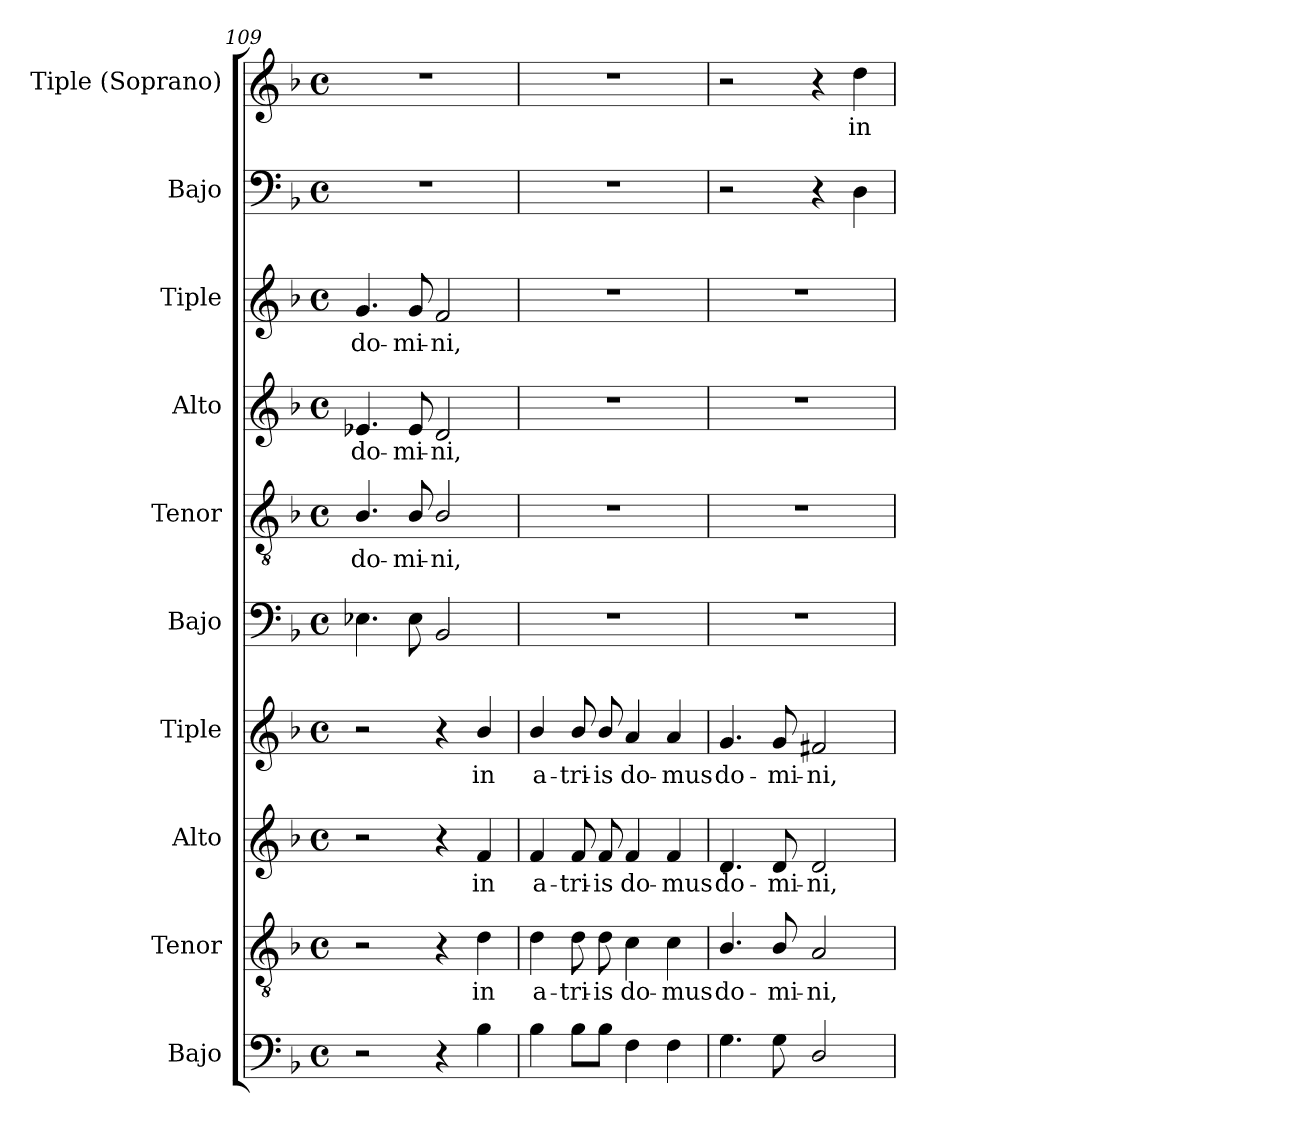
**kern	**kern	**text	**kern	**text	**kern	**text	**kern	**kern	**text	**kern	**text	**kern	**text	**kern	**kern	**text
*part10	*part9	*part9	*part8	*part8	*part7	*part7	*part6	*part5	*part5	*part4	*part4	*part3	*part3	*part2	*part1	*part1
*staff10	*staff9	*staff9	*staff8	*staff8	*staff7	*staff7	*staff6	*staff5	*staff5	*staff4	*staff4	*staff3	*staff3	*staff2	*staff1	*staff1
*I"Bajo	*I"Tenor	*	*I"Alto	*	*I"Tiple	*	*I"Bajo	*I"Tenor	*	*I"Alto	*	*I"Tiple	*	*I"Bajo	*I"Tiple (Soprano)	*
*I'B.	*I'T.	*	*I'A.	*	*	*	*I'B.	*I'T.	*	*I'A.	*	*	*	*I'B.	*I'S.	*
*clefF4	*clefGv2	*	*clefG2	*	*clefG2	*	*clefF4	*clefGv2	*	*clefG2	*	*clefG2	*	*clefF4	*clefG2	*
*	*ITrd7c12	*	*	*	*	*	*	*ITrd7c12	*	*	*	*	*	*	*	*
*k[b-]	*k[b-]	*	*k[b-]	*	*k[b-]	*	*k[b-]	*k[b-]	*	*k[b-]	*	*k[b-]	*	*k[b-]	*k[b-]	*
*F:	*F:	*	*F:	*	*F:	*	*F:	*F:	*	*F:	*	*F:	*	*F:	*F:	*
*M4/4	*M4/4	*	*M4/4	*	*M4/4	*	*M4/4	*M4/4	*	*M4/4	*	*M4/4	*	*M4/4	*M4/4	*
*met(c)	*met(c)	*	*met(c)	*	*met(c)	*	*met(c)	*met(c)	*	*met(c)	*	*met(c)	*	*met(c)	*met(c)	*
=109	=109	=109	=109	=109	=109	=109	=109	=109	=109	=109	=109	=109	=109	=109	=109	=109
!	!	!	!	!	!	!	!	!	!LO:LY:b:color=#000000	!	!	!	!	!	!	!
!	!	!	!	!	!	!	!	!	!	!	!LO:LY:b:color=#000000	!	!	!	!	!
!	!	!	!	!	!	!	!	!	!	!	!	!	!LO:LY:b:color=#000000	!	!	!
2r	2r	.	2r	.	2r	.	4.E-Xi\	4.BB-i/	do-	4.e-Xi/	do-	4.gi/	do-	1r	1r	.
!	!	!	!	!	!	!	!	!	!LO:LY:b:color=#000000	!	!	!	!	!	!	!
!	!	!	!	!	!	!	!	!	!	!	!LO:LY:b:color=#000000	!	!	!	!	!
!	!	!	!	!	!	!	!	!	!	!	!	!	!LO:LY:b:color=#000000	!	!	!
.	.	.	.	.	.	.	8E-i\	8BB-i/	-mi-	8e-i/	-mi-	8gi/	-mi-	.	.	.
!	!	!	!	!	!	!	!	!	!LO:LY:b:color=#000000	!	!	!	!	!	!	!
!	!	!	!	!	!	!	!	!	!	!	!LO:LY:b:color=#000000	!	!	!	!	!
!	!	!	!	!	!	!	!	!	!	!	!	!	!LO:LY:b:color=#000000	!	!	!
4r	4r	.	4r	.	4r	.	2BB-i/	2BB-i/	-ni,	2di/	-ni,	2fi/	-ni,	.	.	.
!	!	!LO:LY:b:color=#000000	!	!	!	!	!	!	!	!	!	!	!	!	!	!
!	!	!	!	!LO:LY:b:color=#000000	!	!	!	!	!	!	!	!	!	!	!	!
!	!	!	!	!	!	!LO:LY:b:color=#000000	!	!	!	!	!	!	!	!	!	!
4B-i\	4Di\	in	4fi/	in	4b-i/	in	.	.	.	.	.	.	.	.	.	.
=110	=110	=110	=110	=110	=110	=110	=110	=110	=110	=110	=110	=110	=110	=110	=110	=110
!	!	!LO:LY:b:color=#000000	!	!	!	!	!	!	!	!	!	!	!	!	!	!
!	!	!	!	!LO:LY:b:color=#000000	!	!	!	!	!	!	!	!	!	!	!	!
!	!	!	!	!	!	!LO:LY:b:color=#000000	!	!	!	!	!	!	!	!	!	!
4B-i\	4Di\	a-	4fi/	a-	4b-i/	a-	1r	1r	.	1r	.	1r	.	1r	1r	.
!	!	!LO:LY:b:color=#000000	!	!	!	!	!	!	!	!	!	!	!	!	!	!
!	!	!	!	!LO:LY:b:color=#000000	!	!	!	!	!	!	!	!	!	!	!	!
!	!	!	!	!	!	!LO:LY:b:color=#000000	!	!	!	!	!	!	!	!	!	!
8B-i\L	8Di\	-tri-	8fi/	-tri-	8b-i/	-tri-	.	.	.	.	.	.	.	.	.	.
!	!	!LO:LY:b:color=#000000	!	!	!	!	!	!	!	!	!	!	!	!	!	!
!	!	!	!	!LO:LY:b:color=#000000	!	!	!	!	!	!	!	!	!	!	!	!
!	!	!	!	!	!	!LO:LY:b:color=#000000	!	!	!	!	!	!	!	!	!	!
8B-i\J	8Di\	-is	8fi/	-is	8b-i/	-is	.	.	.	.	.	.	.	.	.	.
!	!	!LO:LY:b:color=#000000	!	!	!	!	!	!	!	!	!	!	!	!	!	!
!	!	!	!	!LO:LY:b:color=#000000	!	!	!	!	!	!	!	!	!	!	!	!
!	!	!	!	!	!	!LO:LY:b:color=#000000	!	!	!	!	!	!	!	!	!	!
4Fi\	4Ci\	do-	4fi/	do-	4ai/	do-	.	.	.	.	.	.	.	.	.	.
!	!	!LO:LY:b:color=#000000	!	!	!	!	!	!	!	!	!	!	!	!	!	!
!	!	!	!	!LO:LY:b:color=#000000	!	!	!	!	!	!	!	!	!	!	!	!
!	!	!	!	!	!	!LO:LY:b:color=#000000	!	!	!	!	!	!	!	!	!	!
4Fi\	4Ci\	-mus	4fi/	-mus	4ai/	-mus	.	.	.	.	.	.	.	.	.	.
=111	=111	=111	=111	=111	=111	=111	=111	=111	=111	=111	=111	=111	=111	=111	=111	=111
!	!	!LO:LY:b:color=#000000	!	!	!	!	!	!	!	!	!	!	!	!	!	!
!	!	!	!	!LO:LY:b:color=#000000	!	!	!	!	!	!	!	!	!	!	!	!
!	!	!	!	!	!	!LO:LY:b:color=#000000	!	!	!	!	!	!	!	!	!	!
4.Gi\	4.BB-i/	do-	4.di/	do-	4.gi/	do-	1r	1r	.	1r	.	1r	.	2r	2r	.
!	!	!LO:LY:b:color=#000000	!	!	!	!	!	!	!	!	!	!	!	!	!	!
!	!	!	!	!LO:LY:b:color=#000000	!	!	!	!	!	!	!	!	!	!	!	!
!	!	!	!	!	!	!LO:LY:b:color=#000000	!	!	!	!	!	!	!	!	!	!
8Gi\	8BB-i/	-mi-	8di/	-mi-	8gi/	-mi-	.	.	.	.	.	.	.	.	.	.
!	!	!LO:LY:b:color=#000000	!	!	!	!	!	!	!	!	!	!	!	!	!	!
!	!	!	!	!LO:LY:b:color=#000000	!	!	!	!	!	!	!	!	!	!	!	!
!	!	!	!	!	!	!LO:LY:b:color=#000000	!	!	!	!	!	!	!	!	!	!
2Di/	2AAi/	-ni,	2di/	-ni,	2f#Xi/	-ni,	.	.	.	.	.	.	.	4r	4r	.
!	!	!	!	!	!	!	!	!	!	!	!	!	!	!	!	!LO:LY:b:color=#000000
.	.	.	.	.	.	.	.	.	.	.	.	.	.	4Di\	4ddi\	in
=	=	=	=	=	=	=	=	=	=	=	=	=	=	=	=	=
*-	*-	*-	*-	*-	*-	*-	*-	*-	*-	*-	*-	*-	*-	*-	*-	*-
